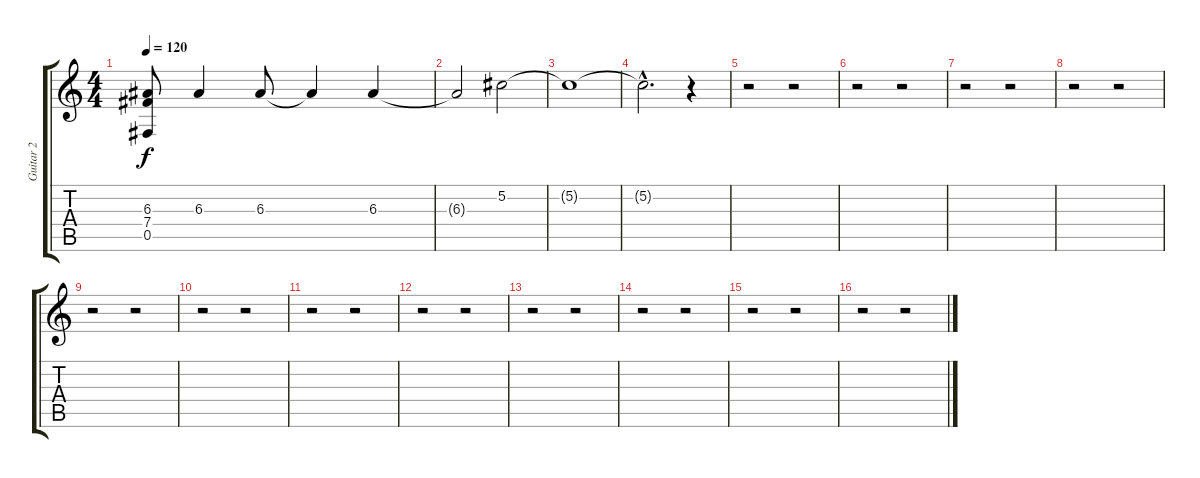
\track ("Guitar 2" "Guitar 2") {instrument distortionguitar}
\staff {score tabs}
\tuning (Db4 Ab3 E3 B2 Gb2 Db2) {hide}
\ts (4 4)
\tempo 120
\clef g2
\ks c
(6.3 7.4 0.5).8{dy f} 6.3.4 6.3.8 6.3{t}.4 6.3.4 |
6.3{t}.2 5.2.2 |
5.2{t}.1 |
5.2{hac t}.2{d} r.4 |
r.2 r.2 |
r.2 r.2 |
r.2 r.2 |
r.2 r.2 |
r.2 r.2 |
r.2 r.2 |
r.2 r.2 |
r.2 r.2 |
r.2 r.2 |
r.2 r.2 |
r.2 r.2 |
r.2 r.2
